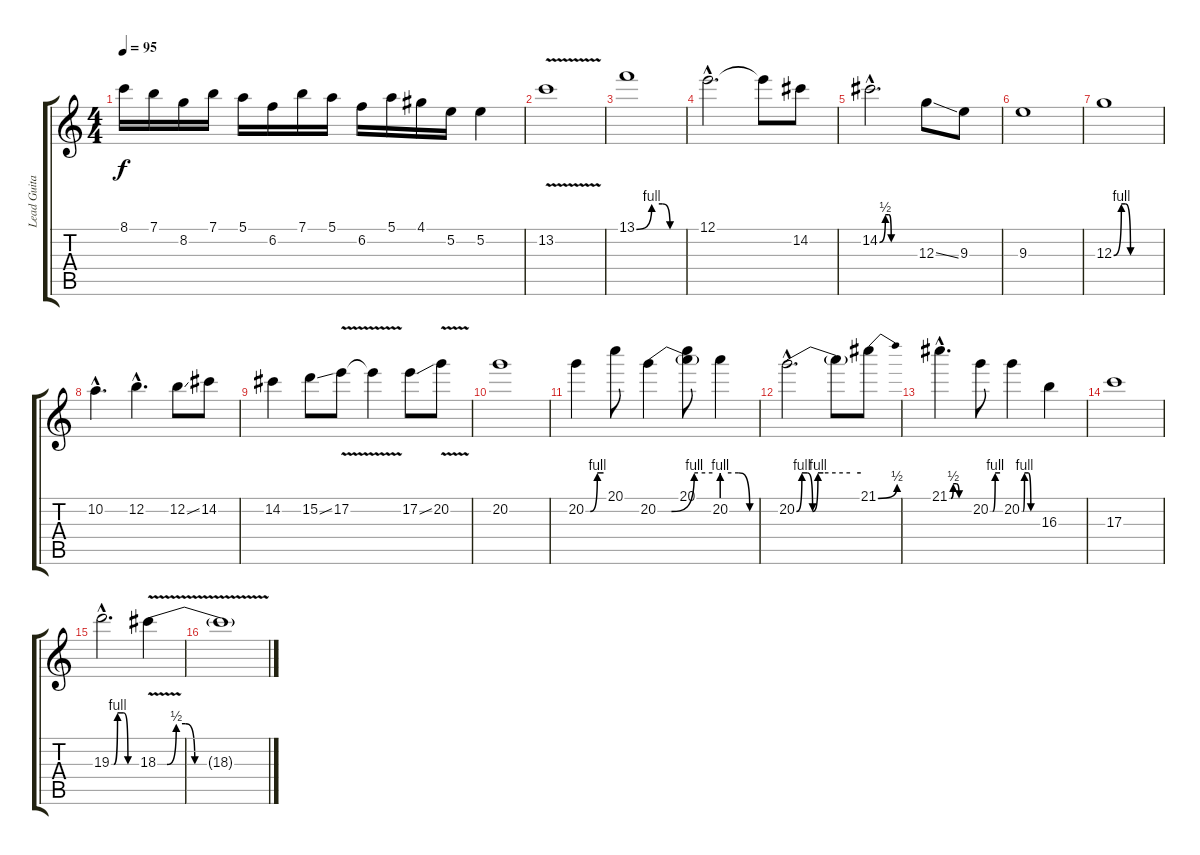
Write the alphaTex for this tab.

\track ("Lead Guitar" "Lead Guita") {instrument acousticguitarsteel}
\staff {score tabs}
\tuning (E4 B3 G3 D3 A2 E2) {hide}
\ts (4 4)
\tempo 95
\clef g2
\ks c
8.1.16{dy f} 7.1.16 8.2.16 7.1.16 5.1.16 6.2.16 7.1.16 5.1.16 6.2.16 5.1.16 4.1.16 5.2.16 5.2.4 |
13.2{v}.1 |
13.1{be (custom 0 0 20 4 34 4 44 0 60 0)}.1 |
12.1{hac}.2{d} 12.1{t}.8 14.2.8 |
14.2{be (custom 0 0 10 2 16 2 20 0 60 0) hac}.2{d} 12.3{ss}.8 9.3.8 |
9.3.1 |
12.3{be (custom 0 0 10 4 15 4 22 0 60 0)}.1 |
10.2{hac}.4{d} 12.2{hac}.4{d} 12.2{ss}.8 14.2.8 |
14.2.4 15.2{ss}.8 17.2{v}.8 17.2{t}.4 17.2{ss}.8 20.2{v}.8 |
20.2.1 |
20.2{be (custom 0 0 15 0 39 4 60 4)}.4 20.1.8 20.2{be (custom 0 0 15 0 40 4 60 4)}.4 (20.1 20.2{t}).8 20.2{be (custom 0 4 30 4 50 0 60 0)}.4 |
20.2{be (custom 0 0 5 4 10 4 15 0 20 4 25 4 50 4 60 4) hac}.2{d} 20.2{t}.8 21.1{be (bend 0 0 60 2)}.8 |
21.1{be (custom 0 0 5 0 12 2 21 2 30 0 45 0 60 0) hac}.4{d} 20.2{be (custom 0 0 15 0 30 4 60 4)}.8 20.2{be (custom 0 0 5 0 11 4 25 4 35 0 45 0 60 0)}.4 16.3.4 |
17.3.1 |
19.3{be (custom 0 0 6 0 15 4 30 4 40 0 60 0) hac}.2{d} 18.3{be (custom 0 0 5 0 10 2 15 2 20 0 60 0) v}.4 |
18.3{t}.1
